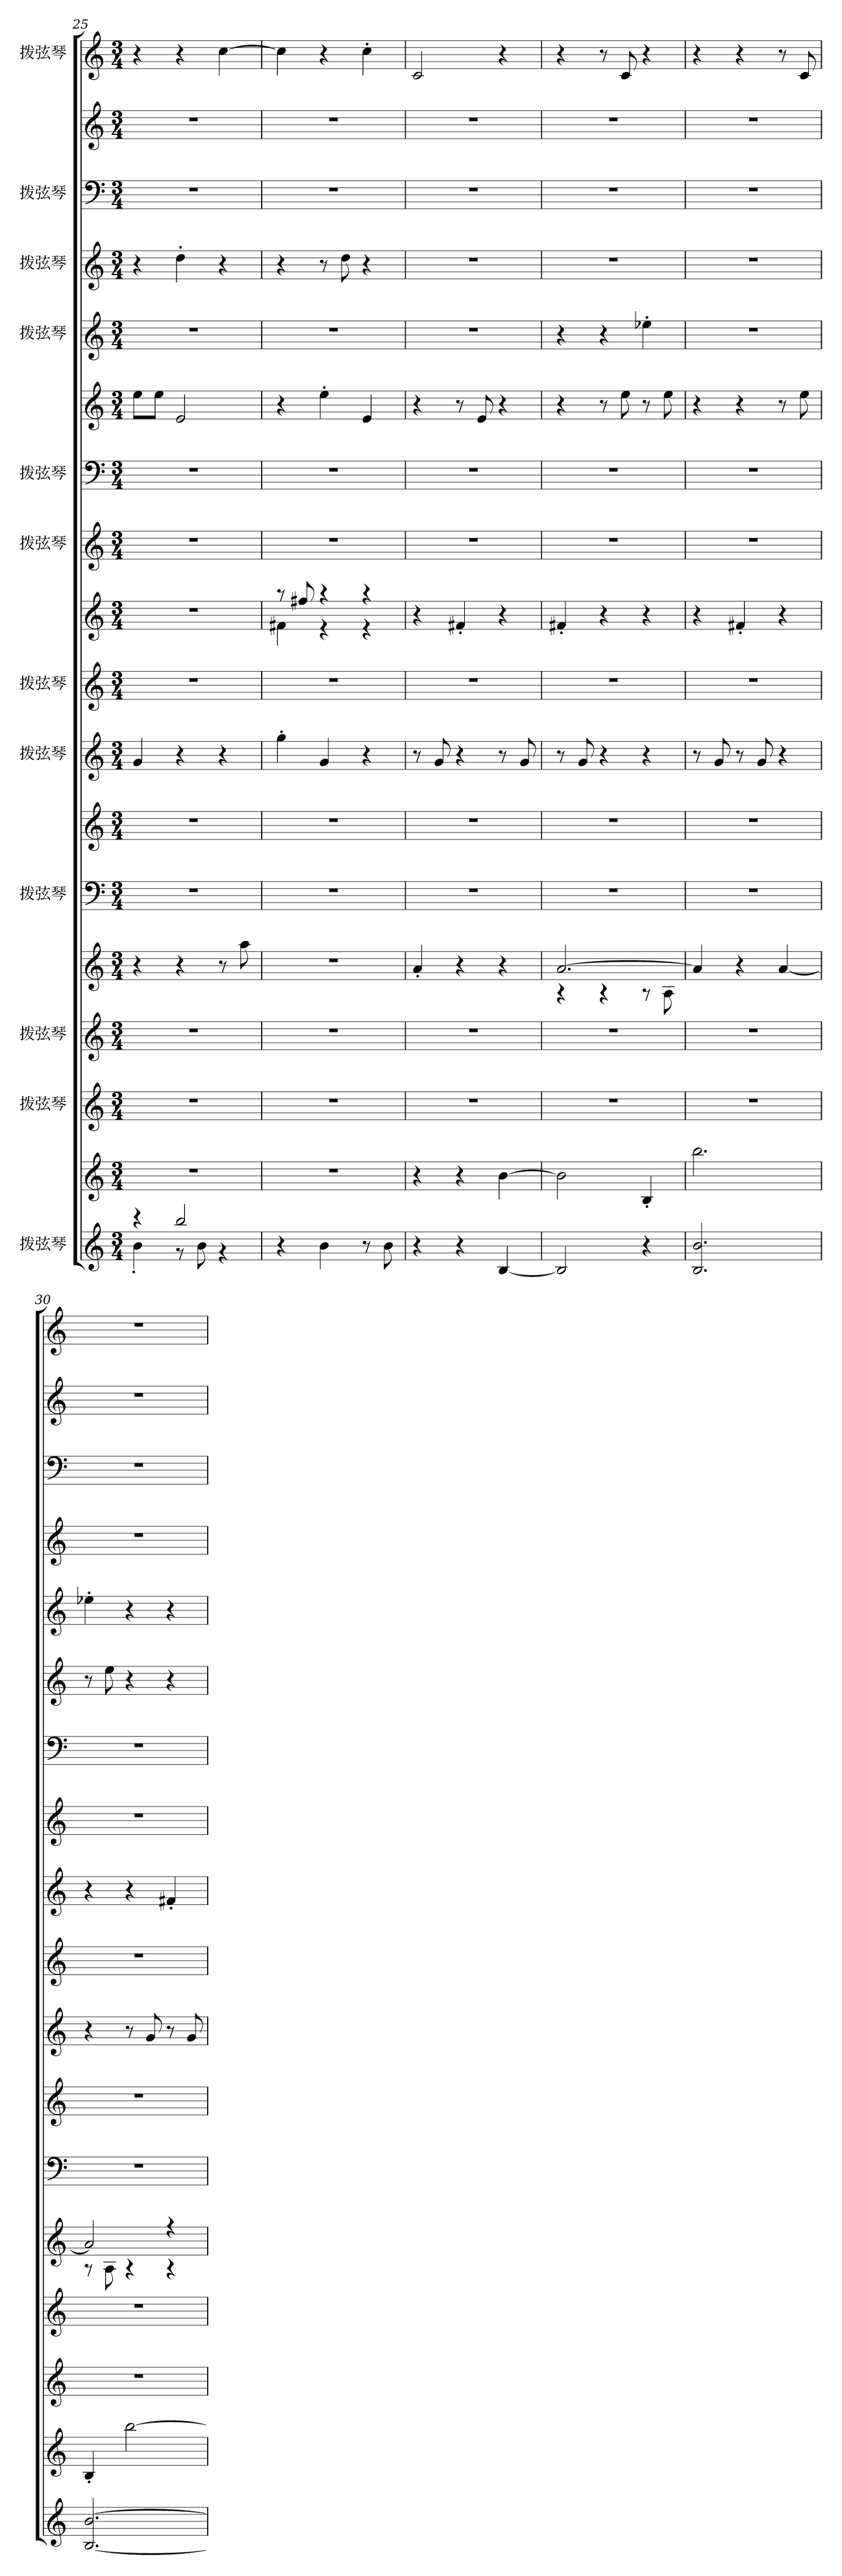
**kern	**kern	**kern	**kern	**kern	**kern	**kern	**kern	**kern	**kern	**kern	**kern	**kern	**kern	**kern	**kern	**kern	**kern
*part12	*part12	*part11	*part10	*part10	*part9	*part9	*part8	*part7	*part7	*part6	*part5	*part5	*part4	*part3	*part2	*part2	*part1
*staff18	*staff17	*staff16	*staff15	*staff14	*staff13	*staff12	*staff11	*staff10	*staff9	*staff8	*staff7	*staff6	*staff5	*staff4	*staff3	*staff2	*staff1
*I"拨弦琴	*	*I"拨弦琴	*I"拨弦琴	*	*I"拨弦琴	*	*I"拨弦琴	*I"拨弦琴	*	*I"拨弦琴	*I"拨弦琴	*	*I"拨弦琴	*I"拨弦琴	*I"拨弦琴	*	*I"拨弦琴
*clefG2	*clefG2	*clefG2	*clefG2	*clefG2	*clefF4	*clefG2	*clefG2	*clefG2	*clefG2	*clefG2	*clefF4	*clefG2	*clefG2	*clefG2	*clefF4	*clefG2	*clefG2
*k[]	*k[]	*k[]	*k[]	*k[]	*k[]	*k[]	*k[]	*k[]	*k[]	*k[]	*k[]	*k[]	*k[]	*k[]	*k[]	*k[]	*k[]
*M3/4	*M3/4	*M3/4	*M3/4	*M3/4	*M3/4	*M3/4	*M3/4	*M3/4	*M3/4	*M3/4	*M3/4	*M3/4	*M3/4	*M3/4	*M3/4	*M3/4	*M3/4
=25	=25	=25	=25	=25	=25	=25	=25	=25	=25	=25	=25	=25	=25	=25	=25	=25	=25
*^	*	*	*	*	*	*	*	*	*	*	*	*	*	*	*	*	*
4r	4b'\	2.r	2.r	2.r	4r	2.r	2.r	4g/	2.r	2.r	2.r	2.r	8ee\L	2.r	4r	2.r	2.r	4r
.	.	.	.	.	.	.	.	.	.	.	.	.	8ee\J	.	.	.	.	.
2bb/	8r	.	.	.	4r	.	.	4r	.	.	.	.	2e/	.	4dd'\	.	.	4r
.	8b\	.	.	.	.	.	.	.	.	.	.	.	.	.	.	.	.	.
.	4r	.	.	.	8r	.	.	4r	.	.	.	.	.	.	4r	.	.	[4cc\
.	.	.	.	.	8aa\	.	.	.	.	.	.	.	.	.	.	.	.	.
*v	*v	*	*	*	*	*	*	*	*	*	*	*	*	*	*	*	*	*
!!LO:PB:g=z
=26	=26	=26	=26	=26	=26	=26	=26	=26	=26	=26	=26	=26	=26	=26	=26	=26	=26
*	*	*	*	*	*	*	*	*	*^	*	*	*	*	*	*	*	*
4r	2.r	2.r	2.r	2.r	2.r	2.r	4gg'\	2.r	8r	4f#X\	2.r	2.r	4r	2.r	4r	2.r	2.r	4cc\]
.	.	.	.	.	.	.	.	.	8ff#X/	.	.	.	.	.	.	.	.	.
4b\	.	.	.	.	.	.	4g/	.	4r	4r	.	.	4ee'\	.	8r	.	.	4r
.	.	.	.	.	.	.	.	.	.	.	.	.	.	.	8dd\	.	.	.
8r	.	.	.	.	.	.	4r	.	4r	4r	.	.	4e/	.	4r	.	.	4cc'\
8b\	.	.	.	.	.	.	.	.	.	.	.	.	.	.	.	.	.	.
*	*	*	*	*	*	*	*	*	*v	*v	*	*	*	*	*	*	*	*
=27	=27	=27	=27	=27	=27	=27	=27	=27	=27	=27	=27	=27	=27	=27	=27	=27	=27
4r	4r	2.r	2.r	4a'/	2.r	2.r	8r	2.r	4r	2.r	2.r	4r	2.r	2.r	2.r	2.r	2c/
.	.	.	.	.	.	.	8g/	.	.	.	.	.	.	.	.	.	.
4r	4r	.	.	4r	.	.	4r	.	4f#X'/	.	.	8r	.	.	.	.	.
.	.	.	.	.	.	.	.	.	.	.	.	8e/	.	.	.	.	.
[4B/	[4b\	.	.	4r	.	.	8r	.	4r	.	.	4r	.	.	.	.	4r
.	.	.	.	.	.	.	8g/	.	.	.	.	.	.	.	.	.	.
=28	=28	=28	=28	=28	=28	=28	=28	=28	=28	=28	=28	=28	=28	=28	=28	=28	=28
*	*	*	*	*^	*	*	*	*	*	*	*	*	*	*	*	*	*
2B/]	2b\]	2.r	2.r	[2.a/	4r	2.r	2.r	8r	2.r	4f#X'/	2.r	2.r	4r	4r	2.r	2.r	2.r	4r
.	.	.	.	.	.	.	.	8g/	.	.	.	.	.	.	.	.	.	.
.	.	.	.	.	4r	.	.	4r	.	4r	.	.	8r	4r	.	.	.	8r
.	.	.	.	.	.	.	.	.	.	.	.	.	8ee\	.	.	.	.	8c/
4r	4B'/	.	.	.	8r	.	.	4r	.	4r	.	.	8r	4ee-X'\	.	.	.	4r
.	.	.	.	.	8A\	.	.	.	.	.	.	.	8ee\	.	.	.	.	.
*	*	*	*	*v	*v	*	*	*	*	*	*	*	*	*	*	*	*	*
=29	=29	=29	=29	=29	=29	=29	=29	=29	=29	=29	=29	=29	=29	=29	=29	=29	=29
2.B/ 2.b/	2.bb\	2.r	2.r	4a/]	2.r	2.r	8r	2.r	4r	2.r	2.r	4r	2.r	2.r	2.r	2.r	4r
.	.	.	.	.	.	.	8g/	.	.	.	.	.	.	.	.	.	.
.	.	.	.	4r	.	.	8r	.	4f#X'/	.	.	4r	.	.	.	.	4r
.	.	.	.	.	.	.	8g/	.	.	.	.	.	.	.	.	.	.
.	.	.	.	[4a/	.	.	4r	.	4r	.	.	8r	.	.	.	.	8r
.	.	.	.	.	.	.	.	.	.	.	.	8ee\	.	.	.	.	8c/
=30	=30	=30	=30	=30	=30	=30	=30	=30	=30	=30	=30	=30	=30	=30	=30	=30	=30
*	*	*	*	*^	*	*	*	*	*	*	*	*	*	*	*	*	*
[2.B/ [2.b/	4B'/	2.r	2.r	2a/]	8r	2.r	2.r	4r	2.r	4r	2.r	2.r	8r	4ee-X'\	2.r	2.r	2.r	2.r
.	.	.	.	.	8A\	.	.	.	.	.	.	.	8ee\	.	.	.	.	.
.	[2bb\	.	.	.	4r	.	.	8r	.	4r	.	.	4r	4r	.	.	.	.
.	.	.	.	.	.	.	.	8g/	.	.	.	.	.	.	.	.	.	.
.	.	.	.	4r	4r	.	.	8r	.	4f#X'/	.	.	4r	4r	.	.	.	.
.	.	.	.	.	.	.	.	8g/	.	.	.	.	.	.	.	.	.	.
*	*	*	*	*v	*v	*	*	*	*	*	*	*	*	*	*	*	*	*
=	=	=	=	=	=	=	=	=	=	=	=	=	=	=	=	=	=
*-	*-	*-	*-	*-	*-	*-	*-	*-	*-	*-	*-	*-	*-	*-	*-	*-	*-
